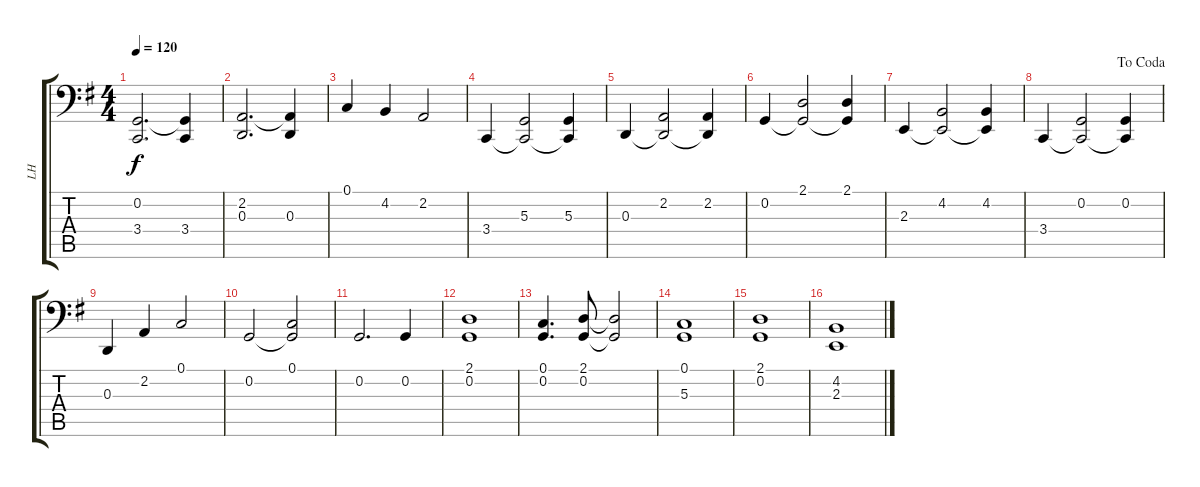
\track ("LH" "LH") {instrument brightacousticpiano}
\staff {score tabs}
\tuning (C3 G2 D2 A1 E1 B0) {hide}
\ts (4 4)
\tempo 120
\clef f4
\ks g
(0.2 3.4).2{d dy f} (0.2{t} 3.4).4 |
(2.2 0.3).2{d} (2.2{t} 0.3).4 |
0.1.4 4.2.4 2.2.2 |
3.4.4 (5.3 3.4{t}).2 (5.3 3.4{t}).4 |
0.3.4 (2.2 0.3{t}).2 (2.2 0.3{t}).4 |
0.2.4 (2.1 0.2{t}).2 (2.1 0.2{t}).4 |
2.3.4 (4.2 2.3{t}).2 (4.2 2.3{t}).4 |
\jump dacoda
3.4.4 (0.2 3.4{t}).2 (0.2 3.4{t}).4 |
0.3.4 2.2.4 0.1.2 |
0.2.2 (0.1 0.2{t}).2 |
0.2.2{d} 0.2.4 |
(2.1 0.2).1 |
(0.1 0.2).4{d} (2.1 0.2).8 (2.1{t} 0.2{t}).2 |
(0.1 5.3).1 |
(2.1 0.2).1 |
(4.2 2.3).1
